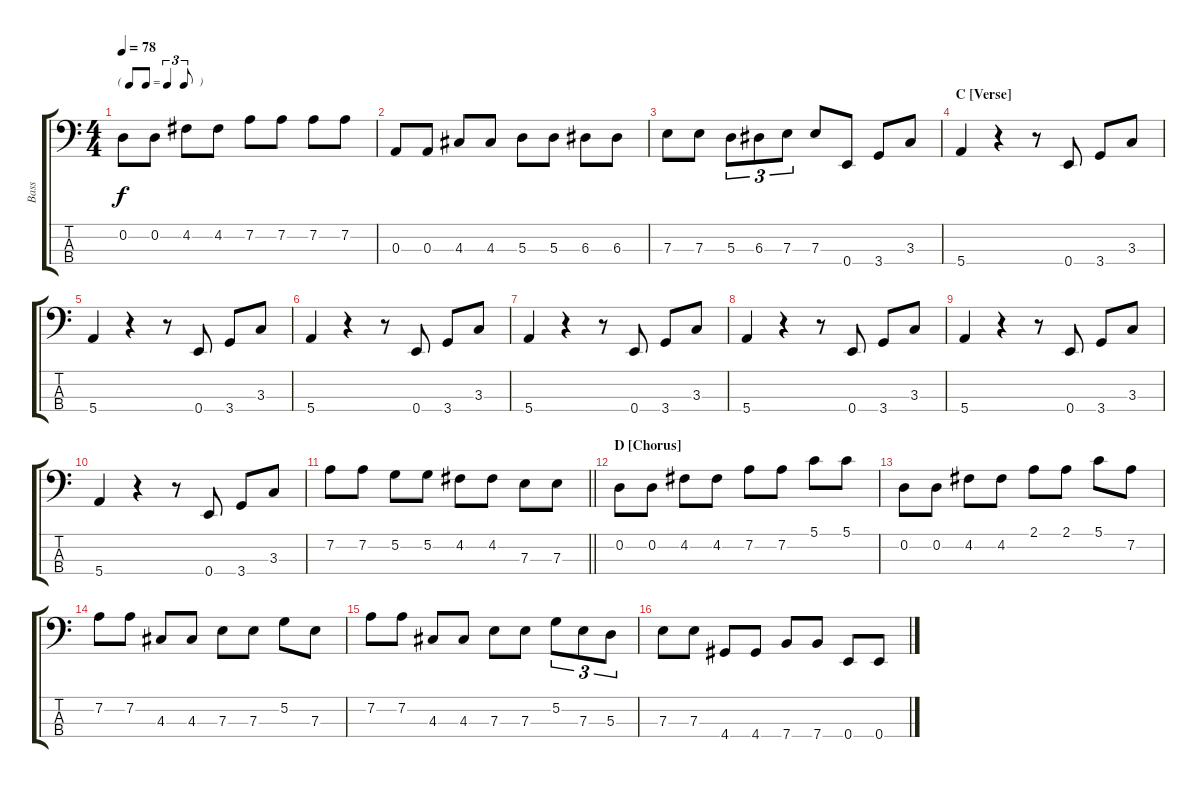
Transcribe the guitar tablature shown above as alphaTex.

\track ("Bass" "Bass") {instrument electricbassfinger}
\staff {score tabs}
\tuning (G2 D2 A1 E1) {hide}
\ts (4 4)
\tf triplet8th
\tempo 78
\clef f4
\ks c
0.2.8{dy f} 0.2.8 4.2.8 4.2.8 7.2.8 7.2.8 7.2.8 7.2.8 |
0.3.8 0.3.8 4.3.8 4.3.8 5.3.8 5.3.8 6.3.8 6.3.8 |
7.3.8 7.3.8 5.3.8{tu (3 2)} 6.3.8{tu (3 2)} 7.3.8{tu (3 2)} 7.3.8 0.4.8 3.4.8 3.3.8 |
\section ("" "C [Verse]")
5.4.4 r.4 r.8 0.4.8 3.4.8 3.3.8 |
5.4.4 r.4 r.8 0.4.8 3.4.8 3.3.8 |
5.4.4 r.4 r.8 0.4.8 3.4.8 3.3.8 |
5.4.4 r.4 r.8 0.4.8 3.4.8 3.3.8 |
5.4.4 r.4 r.8 0.4.8 3.4.8 3.3.8 |
5.4.4 r.4 r.8 0.4.8 3.4.8 3.3.8 |
5.4.4 r.4 r.8 0.4.8 3.4.8 3.3.8 |
\barLineRight lightlight
7.2.8 7.2.8 5.2.8 5.2.8 4.2.8 4.2.8 7.3.8 7.3.8 |
\section ("" "D [Chorus]")
0.2.8 0.2.8 4.2.8 4.2.8 7.2.8 7.2.8 5.1.8 5.1.8 |
0.2.8 0.2.8 4.2.8 4.2.8 2.1.8 2.1.8 5.1.8 7.2.8 |
7.2.8 7.2.8 4.3.8 4.3.8 7.3.8 7.3.8 5.2.8 7.3.8 |
7.2.8 7.2.8 4.3.8 4.3.8 7.3.8 7.3.8 5.2.8{tu (3 2)} 7.3.8{tu (3 2)} 5.3.8{tu (3 2)} |
7.3.8 7.3.8 4.4.8 4.4.8 7.4.8 7.4.8 0.4.8 0.4.8
